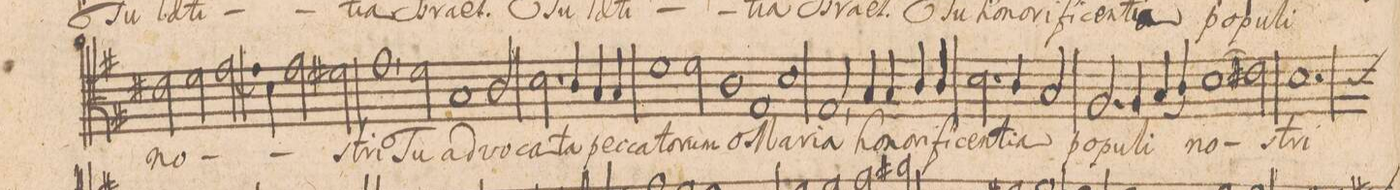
**kern	**text
*I"TENOR.	*
*clefC4	*
*k[f#]	*
*met(c|)	*
*M3/2	*
2c#X\	no-
2d\	.
[<2e\	.
=78-	=78-
4e\]	.
4B\	.
2e\	.
2d#X\	.
=79-	=79-
1e\,<	-stri
2dny\	Tu
=80-	=80-
1G/	ad-
2A/	-vo-
=81-	=81-
2.B\	-ca-
4A/	-ta
4G/	pec-
4G/	-ca-
=82-	=82-
1d\	-to-
2d\	-rum
=83-	=83-
1A\	o
1E/	Ma-
=84-	=84-
1B\	-ri-
=85-	=85-
2E,</	-a
4G/	ho-
4G/	-no-
4A/	-ri-
4A/	-fi-
=86-	=86-
2.B\	-cen-
4A/	-ti-
2G/	-a
=87-	=87-
2.F#/	po-
4F#/	-pu-
(4G/	-li
4A/)	.
=88-	=88-
(1B\	no-
2c#X\)	.
=89-	=89-
*custos:A	*
1.B\	-stri
=90-	=90-
*-	*-
